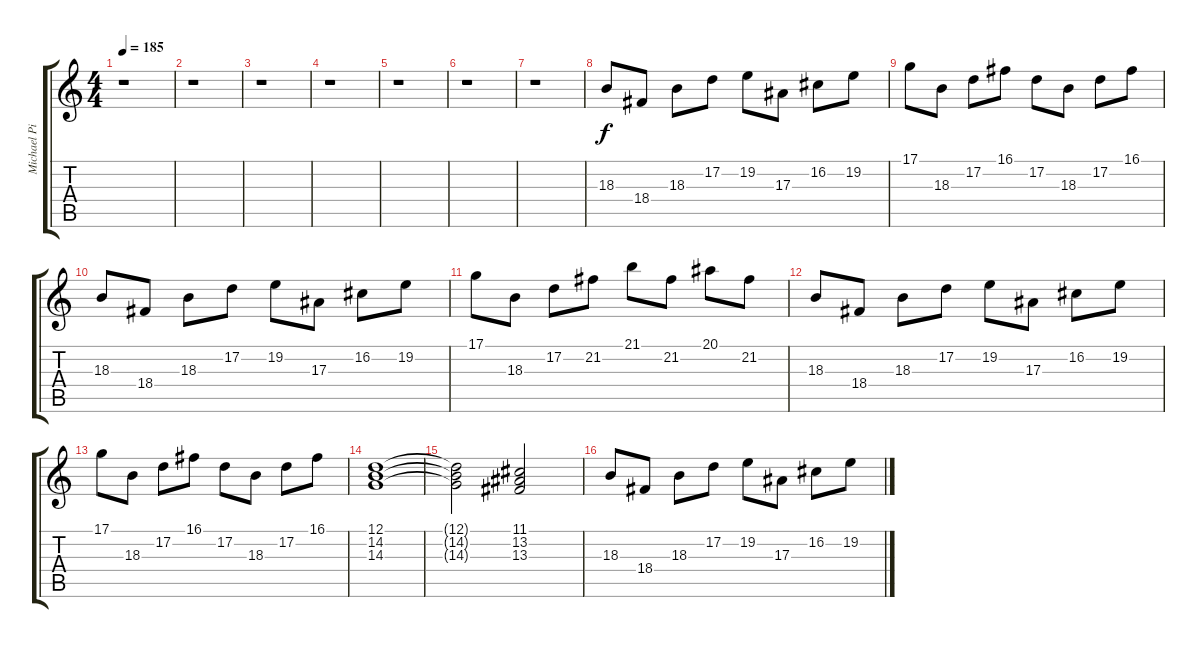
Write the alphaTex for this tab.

\track ("Michael Pinnella " "Michael Pi") {instrument brightacousticpiano}
\staff {score tabs}
\tuning (D4 A3 F3 C3 G2 D2) {hide}
\ts (4 4)
\tempo 185
\clef g2
\ks c
r.1{dy f} |
r.1 |
r.1 |
r.1 |
r.1 |
r.1 |
r.1 |
18.3.8 18.4.8 18.3.8 17.2.8 19.2.8 17.3.8 16.2.8 19.2.8 |
17.1.8 18.3.8 17.2.8 16.1.8 17.2.8 18.3.8 17.2.8 16.1.8 |
18.3.8 18.4.8 18.3.8 17.2.8 19.2.8 17.3.8 16.2.8 19.2.8 |
17.1.8 18.3.8 17.2.8 21.2.8 21.1.8 21.2.8 20.1.8 21.2.8 |
18.3.8 18.4.8 18.3.8 17.2.8 19.2.8 17.3.8 16.2.8 19.2.8 |
17.1.8 18.3.8 17.2.8 16.1.8 17.2.8 18.3.8 17.2.8 16.1.8 |
(12.1 14.2 14.3).1 |
(12.1{t} 14.2{t} 14.3{t}).2 (11.1 13.2 13.3).2 |
18.3.8 18.4.8 18.3.8 17.2.8 19.2.8 17.3.8 16.2.8 19.2.8
